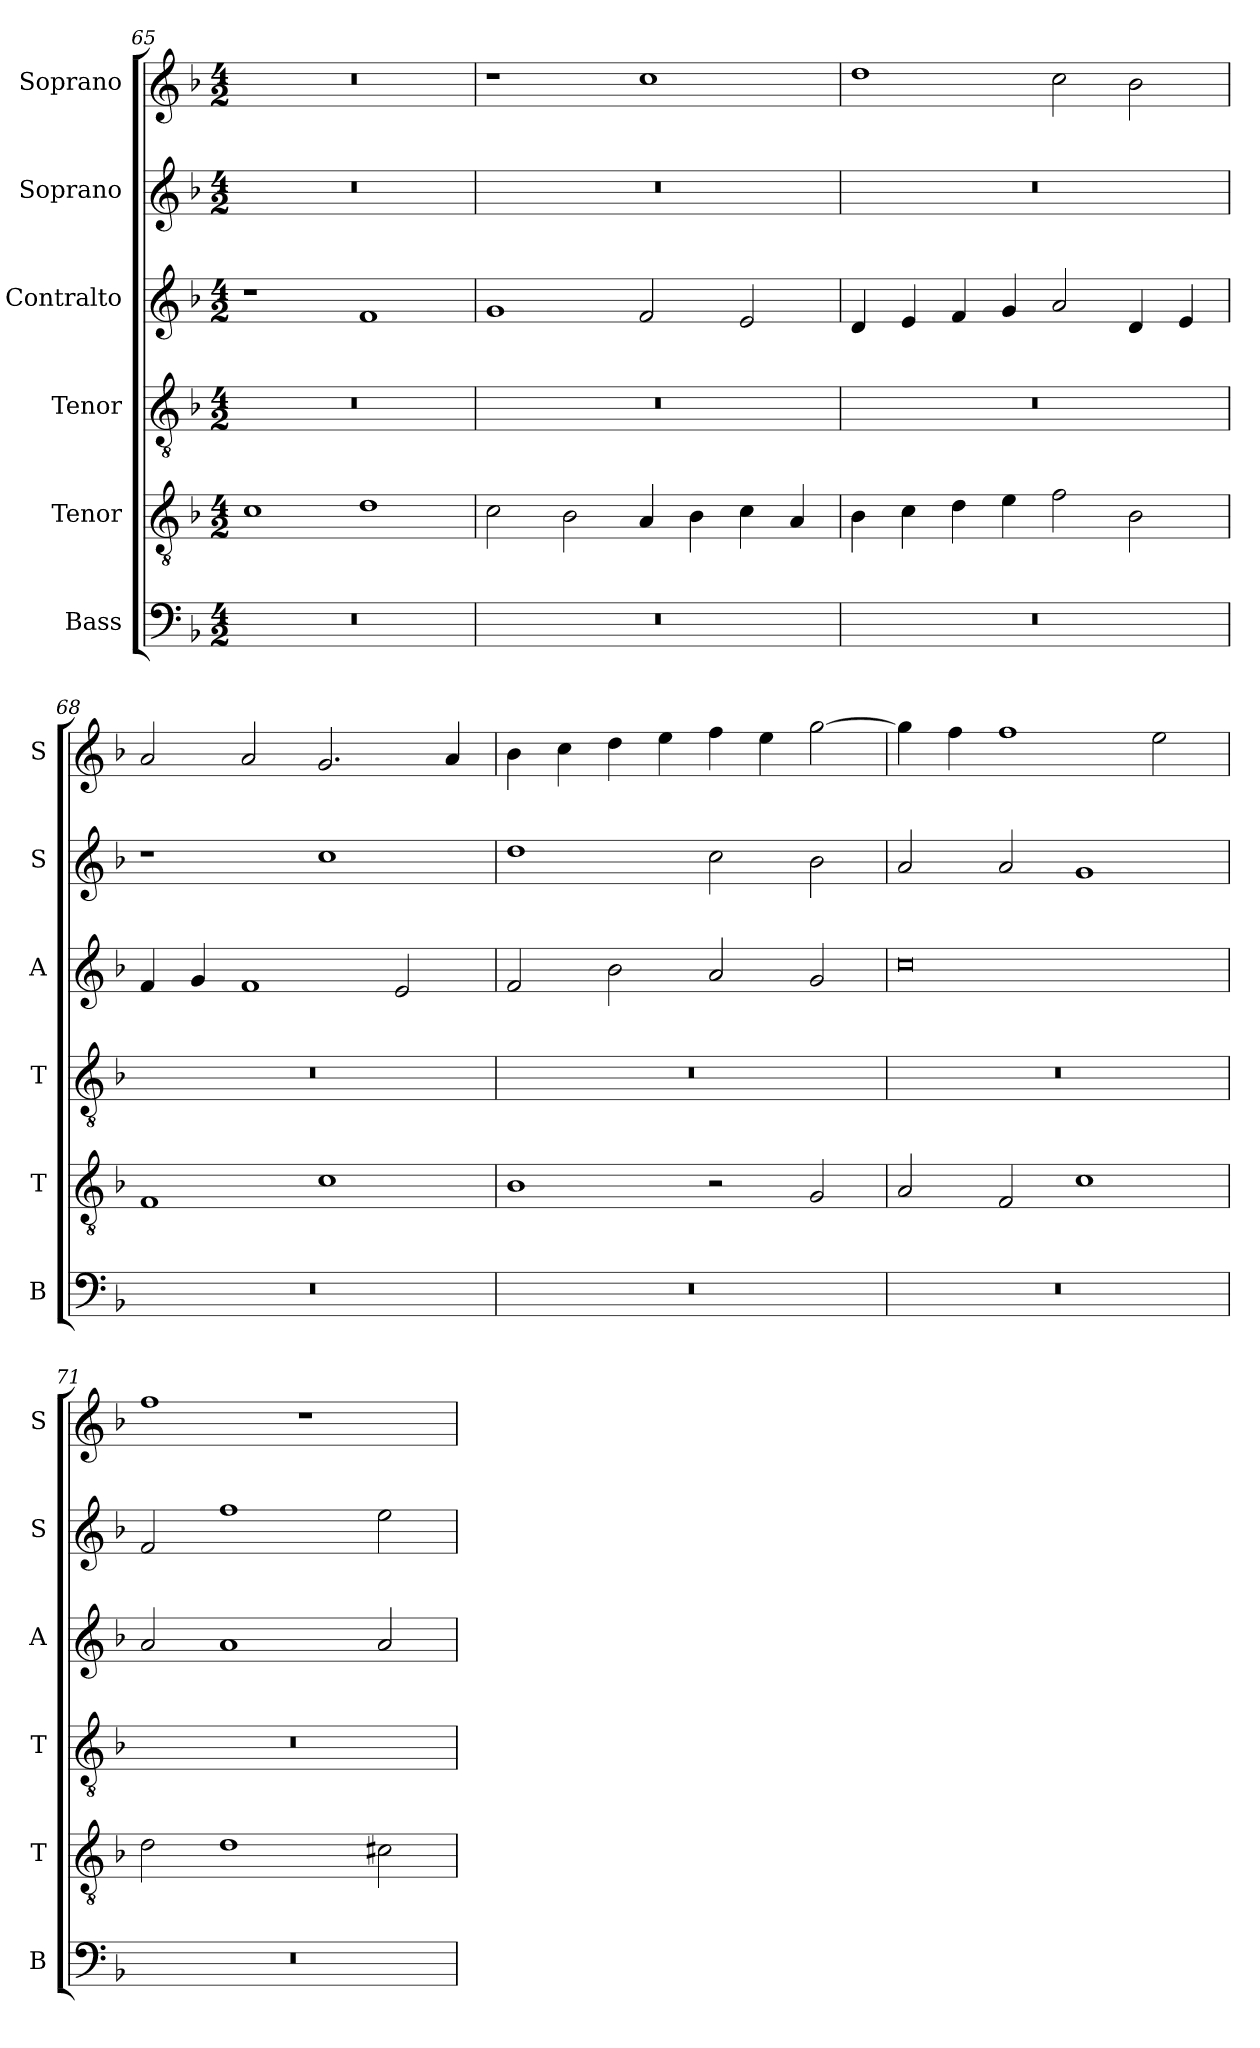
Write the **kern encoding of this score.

**kern	**kern	**kern	**kern	**kern	**kern
*part6	*part5	*part4	*part3	*part2	*part1
*staff6	*staff5	*staff4	*staff3	*staff2	*staff1
*I"Bass	*I"Tenor	*I"Tenor	*I"Contralto	*I"Soprano	*I"Soprano
*I'B	*I'T	*I'T	*I'A	*I'S	*I'S
*clefF4	*clefGv2	*clefGv2	*clefG2	*clefG2	*clefG2
*k[b-]	*k[b-]	*k[b-]	*k[b-]	*k[b-]	*k[b-]
*F:ion	*F:ion	*F:ion	*F:ion	*F:ion	*F:ion
*M4/2	*M4/2	*M4/2	*M4/2	*M4/2	*M4/2
=65	=65	=65	=65	=65	=65
0r	1c	0r	1r	0r	0r
.	1d	.	1f	.	.
=66	=66	=66	=66	=66	=66
0r	2c	0r	1g	0r	1r
.	2B-	.	.	.	.
.	4A	.	2f	.	1cc
.	4B-	.	.	.	.
.	4c	.	2e	.	.
.	4A	.	.	.	.
=67	=67	=67	=67	=67	=67
0r	4B-	0r	4d	0r	1dd
.	4c	.	4e	.	.
.	4d	.	4f	.	.
.	4e	.	4g	.	.
.	2f	.	2a	.	2cc
.	2B-	.	4d	.	2b-
.	.	.	4e	.	.
=68	=68	=68	=68	=68	=68
0r	1F	0r	4f	1r	2a
.	.	.	4g	.	.
.	.	.	1f	.	2a
.	1c	.	.	1cc	2.g
.	.	.	2e	.	.
.	.	.	.	.	4a
=69	=69	=69	=69	=69	=69
0r	1B-	0r	2f	1dd	4b-
.	.	.	.	.	4cc
.	.	.	2b-	.	4dd
.	.	.	.	.	4ee
.	2r	.	2a	2cc	4ff
.	.	.	.	.	4ee
.	2G	.	2g	2b-	[2gg
=70	=70	=70	=70	=70	=70
0r	2A	0r	0cc	2a	4gg]
.	.	.	.	.	4ff
.	2F	.	.	2a	1ff
.	1c	.	.	1g	.
.	.	.	.	.	2ee
=71	=71	=71	=71	=71	=71
0r	2d	0r	2a	2f	1ff
.	1d	.	1a	1ff	.
.	.	.	.	.	1r
.	2c#X	.	2a	2ee	.
=	=	=	=	=	=
*-	*-	*-	*-	*-	*-
